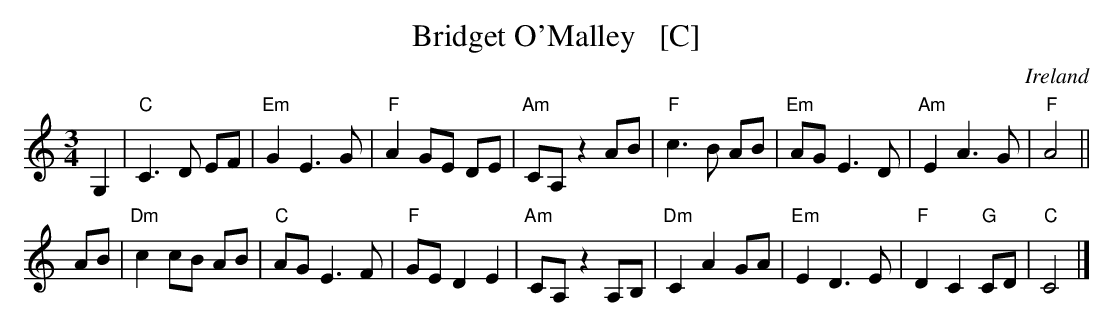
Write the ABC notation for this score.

X:1
T: Bridget O'Malley   [C]
O: Ireland
M: 3/4
L: 1/8
K: C
G,2 |\
"C"C3 D EF | "Em"G2 E3 G | "F"A2 GE DE | "Am"CA, z2 AB |\
"F"c3 B AB | "Em"AG E3 D | "Am"E2 A3 G | "F"A4 ||
AB |\
"Dm"c2 cB AB | "C"AG E3 F | "F"GE D2 E2 | "Am"CA, z2 A,B, |\
"Dm"C2 A2 GA | "Em"E2 D3 E | "F"D2 C2 "G"CD | "C"C4 |]
